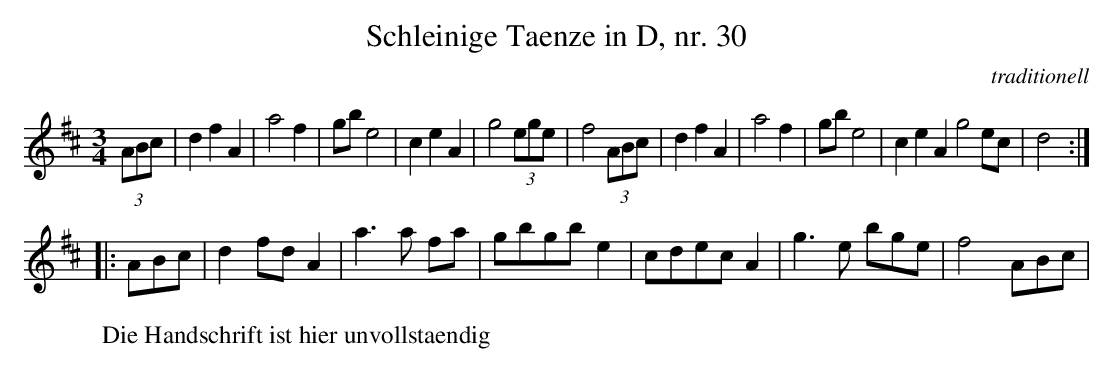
X:1
T:Schleinige Taenze in D, nr. 30
C:traditionell
M:3/4
L:1/8
K:D
(3ABc |\
d2f2A2 | a4f2 | gbe4 | c2e2A2 |\
g4(3ege | f4 (3ABc | d2f2A2 | a4f2 |\
gbe4 | c2e2A2  g4ec | d4 :|
|: ABc |\
d2fdA2 | a3a fa | gbgbe2 | cdecA2 |\
g3e bge | f4 ABc |
W: Die Handschrift ist hier unvollstaendig
